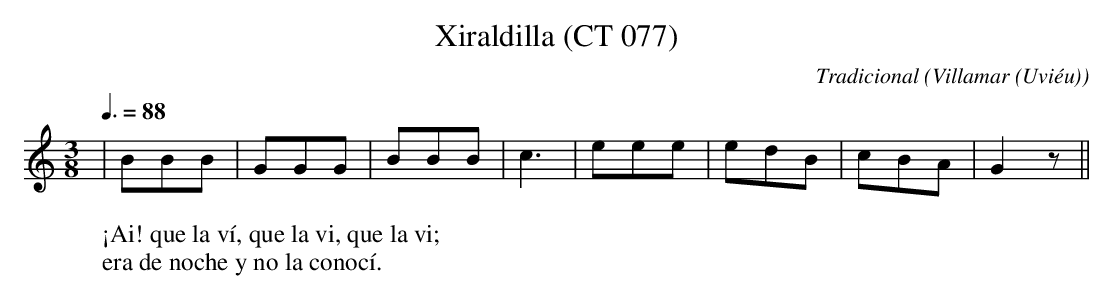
X:1
T:Xiraldilla (CT 077)
C:Tradicional
O:Villamar (Uviéu)
M:3/8
L:1/8
Q:3/8=88
K:C
|BBB|GGG|BBB|c3|eee|edB|cBA|G2 z||
W:¡Ai! que la ví, que la vi, que la vi;
W:era de noche y no la conocí.
W:
